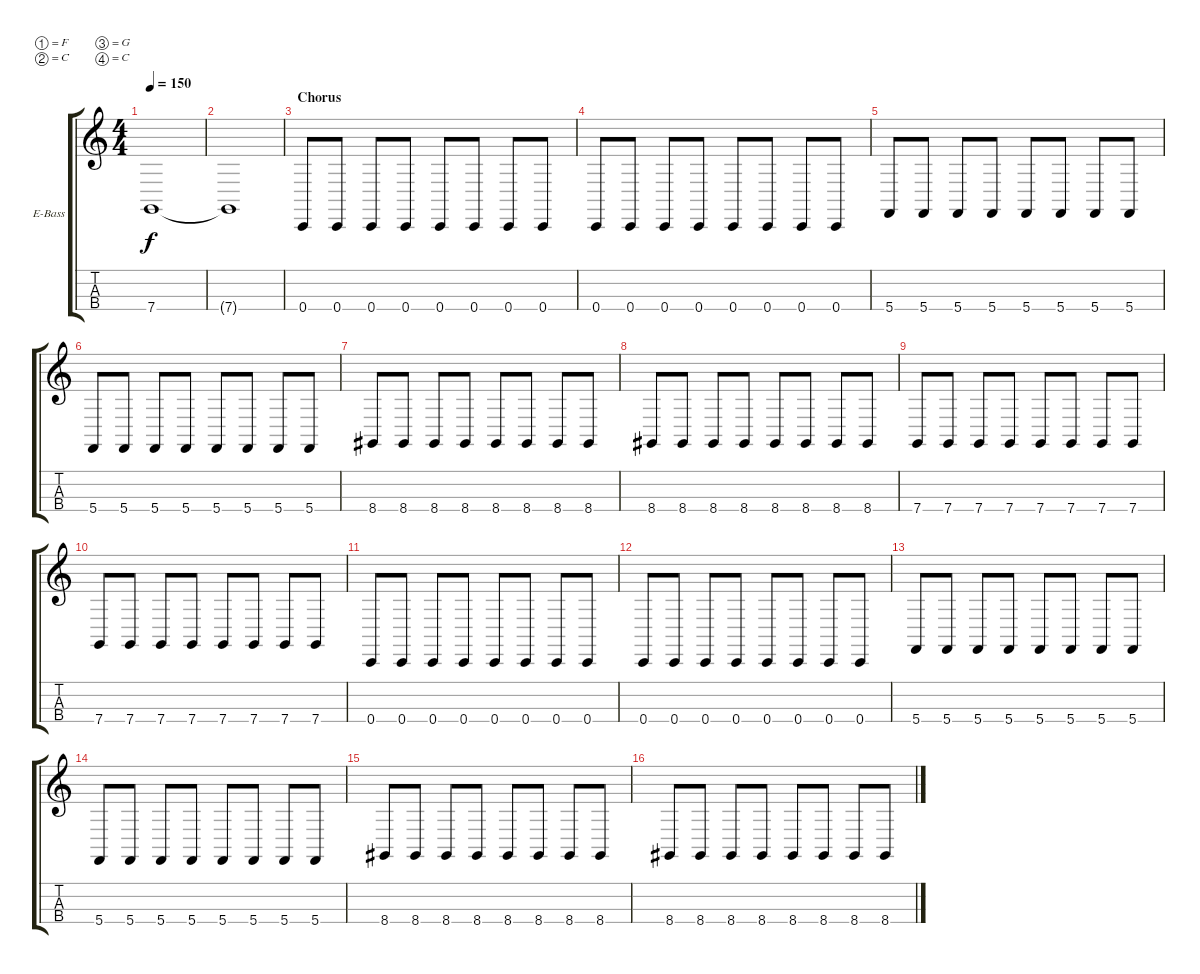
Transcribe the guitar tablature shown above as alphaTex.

\defaultSystemsLayout 4
\bracketExtendMode groupsimilarinstruments
\firstSystemTrackNameOrientation horizontal
\otherSystemsTrackNameOrientation horizontal
\track ("Bass" "E-Bass") {instrument electricbassfinger}
\staff {score tabs}
\tuning (F2 C2 G1 C1)
\ts (4 4)
\tempo 150
\clef g2
\ks c
7.4.1{dy f} |
7.4{t}.1 |
\section ("" "Chorus")
0.4.8 0.4.8 0.4.8 0.4.8 0.4.8 0.4.8 0.4.8 0.4.8 |
0.4.8 0.4.8 0.4.8 0.4.8 0.4.8 0.4.8 0.4.8 0.4.8 |
5.4.8 5.4.8 5.4.8 5.4.8 5.4.8 5.4.8 5.4.8 5.4.8 |
5.4.8 5.4.8 5.4.8 5.4.8 5.4.8 5.4.8 5.4.8 5.4.8 |
8.4.8 8.4.8 8.4.8 8.4.8 8.4.8 8.4.8 8.4.8 8.4.8 |
8.4.8 8.4.8 8.4.8 8.4.8 8.4.8 8.4.8 8.4.8 8.4.8 |
7.4.8 7.4.8 7.4.8 7.4.8 7.4.8 7.4.8 7.4.8 7.4.8 |
7.4.8 7.4.8 7.4.8 7.4.8 7.4.8 7.4.8 7.4.8 7.4.8 |
0.4.8 0.4.8 0.4.8 0.4.8 0.4.8 0.4.8 0.4.8 0.4.8 |
0.4.8 0.4.8 0.4.8 0.4.8 0.4.8 0.4.8 0.4.8 0.4.8 |
5.4.8 5.4.8 5.4.8 5.4.8 5.4.8 5.4.8 5.4.8 5.4.8 |
5.4.8 5.4.8 5.4.8 5.4.8 5.4.8 5.4.8 5.4.8 5.4.8 |
8.4.8 8.4.8 8.4.8 8.4.8 8.4.8 8.4.8 8.4.8 8.4.8 |
8.4.8 8.4.8 8.4.8 8.4.8 8.4.8 8.4.8 8.4.8 8.4.8
